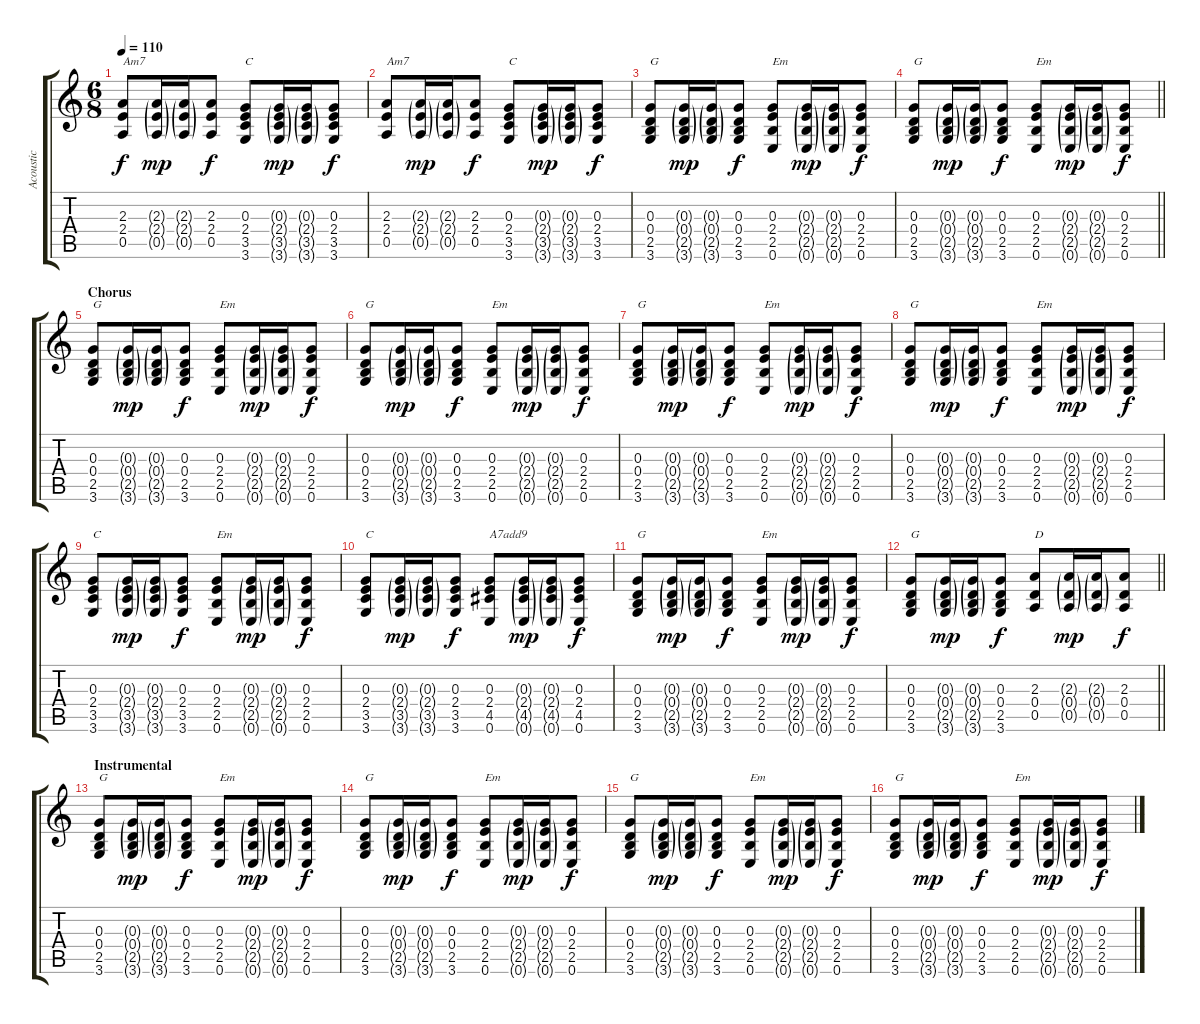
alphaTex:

\track ("Acoustic" "Acoustic") {instrument acousticguitarsteel}
\staff {score tabs}
\tuning (E4 B3 G3 D3 A2 E2) {hide}
\ts (6 8)
\tempo 110
\clef g2
\ks c
(2.3 2.4 0.5).8{txt "Am7" dy f} (2.3{g} 2.4{g} 0.5{g}).16{dy mp} (2.3{g} 2.4{g} 0.5{g}).16 (2.3 2.4 0.5).8{dy f} (0.3 2.4 3.5 3.6).8{txt "C"} (0.3{g} 2.4{g} 3.5{g} 3.6{g}).16{dy mp} (0.3{g} 2.4{g} 3.5{g} 3.6{g}).16 (0.3 2.4 3.5 3.6).8{dy f} |
(2.3 2.4 0.5).8{txt "Am7"} (2.3{g} 2.4{g} 0.5{g}).16{dy mp} (2.3{g} 2.4{g} 0.5{g}).16 (2.3 2.4 0.5).8{dy f} (0.3 2.4 3.5 3.6).8{txt "C"} (0.3{g} 2.4{g} 3.5{g} 3.6{g}).16{dy mp} (0.3{g} 2.4{g} 3.5{g} 3.6{g}).16 (0.3 2.4 3.5 3.6).8{dy f} |
(0.3 0.4 2.5 3.6).8{txt "G"} (0.3{g} 0.4{g} 2.5{g} 3.6{g}).16{dy mp} (0.3{g} 0.4{g} 2.5{g} 3.6{g}).16 (0.3 0.4 2.5 3.6).8{dy f} (0.3 2.4 2.5 0.6).8{txt "Em"} (0.3{g} 2.4{g} 2.5{g} 0.6{g}).16{dy mp} (0.3{g} 2.4{g} 2.5{g} 0.6{g}).16 (0.3 2.4 2.5 0.6).8{dy f} |
\barLineRight lightlight
(0.3 0.4 2.5 3.6).8{txt "G"} (0.3{g} 0.4{g} 2.5{g} 3.6{g}).16{dy mp} (0.3{g} 0.4{g} 2.5{g} 3.6{g}).16 (0.3 0.4 2.5 3.6).8{dy f} (0.3 2.4 2.5 0.6).8{txt "Em"} (0.3{g} 2.4{g} 2.5{g} 0.6{g}).16{dy mp} (0.3{g} 2.4{g} 2.5{g} 0.6{g}).16 (0.3 2.4 2.5 0.6).8{dy f} |
\section ("" "Chorus")
(0.3 0.4 2.5 3.6).8{txt "G"} (0.3{g} 0.4{g} 2.5{g} 3.6{g}).16{dy mp} (0.3{g} 0.4{g} 2.5{g} 3.6{g}).16 (0.3 0.4 2.5 3.6).8{dy f} (0.3 2.4 2.5 0.6).8{txt "Em"} (0.3{g} 2.4{g} 2.5{g} 0.6{g}).16{dy mp} (0.3{g} 2.4{g} 2.5{g} 0.6{g}).16 (0.3 2.4 2.5 0.6).8{dy f} |
(0.3 0.4 2.5 3.6).8{txt "G"} (0.3{g} 0.4{g} 2.5{g} 3.6{g}).16{dy mp} (0.3{g} 0.4{g} 2.5{g} 3.6{g}).16 (0.3 0.4 2.5 3.6).8{dy f} (0.3 2.4 2.5 0.6).8{txt "Em"} (0.3{g} 2.4{g} 2.5{g} 0.6{g}).16{dy mp} (0.3{g} 2.4{g} 2.5{g} 0.6{g}).16 (0.3 2.4 2.5 0.6).8{dy f} |
(0.3 0.4 2.5 3.6).8{txt "G"} (0.3{g} 0.4{g} 2.5{g} 3.6{g}).16{dy mp} (0.3{g} 0.4{g} 2.5{g} 3.6{g}).16 (0.3 0.4 2.5 3.6).8{dy f} (0.3 2.4 2.5 0.6).8{txt "Em"} (0.3{g} 2.4{g} 2.5{g} 0.6{g}).16{dy mp} (0.3{g} 2.4{g} 2.5{g} 0.6{g}).16 (0.3 2.4 2.5 0.6).8{dy f} |
(0.3 0.4 2.5 3.6).8{txt "G"} (0.3{g} 0.4{g} 2.5{g} 3.6{g}).16{dy mp} (0.3{g} 0.4{g} 2.5{g} 3.6{g}).16 (0.3 0.4 2.5 3.6).8{dy f} (0.3 2.4 2.5 0.6).8{txt "Em"} (0.3{g} 2.4{g} 2.5{g} 0.6{g}).16{dy mp} (0.3{g} 2.4{g} 2.5{g} 0.6{g}).16 (0.3 2.4 2.5 0.6).8{dy f} |
(0.3 2.4 3.5 3.6).8{txt "C"} (0.3{g} 2.4{g} 3.5{g} 3.6{g}).16{dy mp} (0.3{g} 2.4{g} 3.5{g} 3.6{g}).16 (0.3 2.4 3.5 3.6).8{dy f} (0.3 2.4 2.5 0.6).8{txt "Em"} (0.3{g} 2.4{g} 2.5{g} 0.6{g}).16{dy mp} (0.3{g} 2.4{g} 2.5{g} 0.6{g}).16 (0.3 2.4 2.5 0.6).8{dy f} |
(0.3 2.4 3.5 3.6).8{txt "C"} (0.3{g} 2.4{g} 3.5{g} 3.6{g}).16{dy mp} (0.3{g} 2.4{g} 3.5{g} 3.6{g}).16 (0.3 2.4 3.5 3.6).8{dy f} (0.3 2.4 4.5 0.6).8{txt "A7add9"} (0.3{g} 2.4{g} 4.5{g} 0.6{g}).16{dy mp} (0.3{g} 2.4{g} 4.5{g} 0.6{g}).16 (0.3 2.4 4.5 0.6).8{dy f} |
(0.3 0.4 2.5 3.6).8{txt "G"} (0.3{g} 0.4{g} 2.5{g} 3.6{g}).16{dy mp} (0.3{g} 0.4{g} 2.5{g} 3.6{g}).16 (0.3 0.4 2.5 3.6).8{dy f} (0.3 2.4 2.5 0.6).8{txt "Em"} (0.3{g} 2.4{g} 2.5{g} 0.6{g}).16{dy mp} (0.3{g} 2.4{g} 2.5{g} 0.6{g}).16 (0.3 2.4 2.5 0.6).8{dy f} |
\barLineRight lightlight
(0.3 0.4 2.5 3.6).8{txt "G"} (0.3{g} 0.4{g} 2.5{g} 3.6{g}).16{dy mp} (0.3{g} 0.4{g} 2.5{g} 3.6{g}).16 (0.3 0.4 2.5 3.6).8{dy f} (2.3 0.4 0.5).8{txt "D"} (2.3{g} 0.4{g} 0.5{g}).16{dy mp} (2.3{g} 0.4{g} 0.5{g}).16 (2.3 0.4 0.5).8{dy f} |
\section ("" "Instrumental")
(0.3 0.4 2.5 3.6).8{txt "G"} (0.3{g} 0.4{g} 2.5{g} 3.6{g}).16{dy mp} (0.3{g} 0.4{g} 2.5{g} 3.6{g}).16 (0.3 0.4 2.5 3.6).8{dy f} (0.3 2.4 2.5 0.6).8{txt "Em"} (0.3{g} 2.4{g} 2.5{g} 0.6{g}).16{dy mp} (0.3{g} 2.4{g} 2.5{g} 0.6{g}).16 (0.3 2.4 2.5 0.6).8{dy f} |
(0.3 0.4 2.5 3.6).8{txt "G"} (0.3{g} 0.4{g} 2.5{g} 3.6{g}).16{dy mp} (0.3{g} 0.4{g} 2.5{g} 3.6{g}).16 (0.3 0.4 2.5 3.6).8{dy f} (0.3 2.4 2.5 0.6).8{txt "Em"} (0.3{g} 2.4{g} 2.5{g} 0.6{g}).16{dy mp} (0.3{g} 2.4{g} 2.5{g} 0.6{g}).16 (0.3 2.4 2.5 0.6).8{dy f} |
(0.3 0.4 2.5 3.6).8{txt "G"} (0.3{g} 0.4{g} 2.5{g} 3.6{g}).16{dy mp} (0.3{g} 0.4{g} 2.5{g} 3.6{g}).16 (0.3 0.4 2.5 3.6).8{dy f} (0.3 2.4 2.5 0.6).8{txt "Em"} (0.3{g} 2.4{g} 2.5{g} 0.6{g}).16{dy mp} (0.3{g} 2.4{g} 2.5{g} 0.6{g}).16 (0.3 2.4 2.5 0.6).8{dy f} |
(0.3 0.4 2.5 3.6).8{txt "G"} (0.3{g} 0.4{g} 2.5{g} 3.6{g}).16{dy mp} (0.3{g} 0.4{g} 2.5{g} 3.6{g}).16 (0.3 0.4 2.5 3.6).8{dy f} (0.3 2.4 2.5 0.6).8{txt "Em"} (0.3{g} 2.4{g} 2.5{g} 0.6{g}).16{dy mp} (0.3{g} 2.4{g} 2.5{g} 0.6{g}).16 (0.3 2.4 2.5 0.6).8{dy f}
